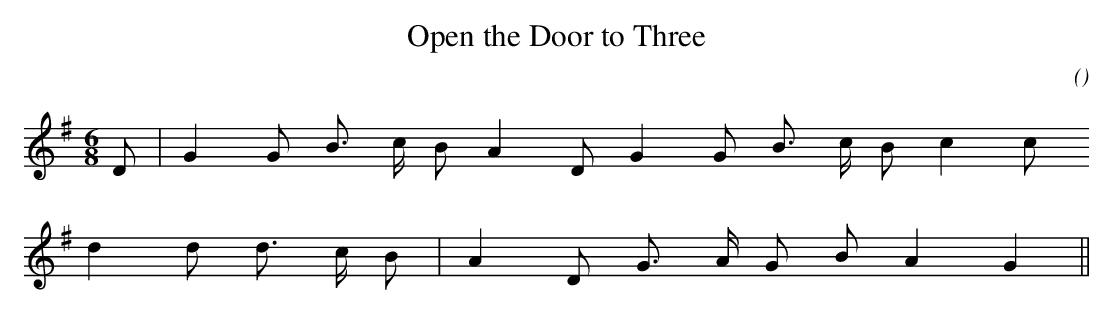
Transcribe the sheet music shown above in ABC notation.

X:1
T: Open the Door to Three
C:
O:
M:6/8
K:G
K:G
M:6/8
L:1/16
D2 |G4 G2 B3 c B2 A4 D2 G4 G2 B3 c B2 c4 c2
d4 d2 d3 c B2 |A4 D2 G3 A G2 B2 A4 G4 ||
